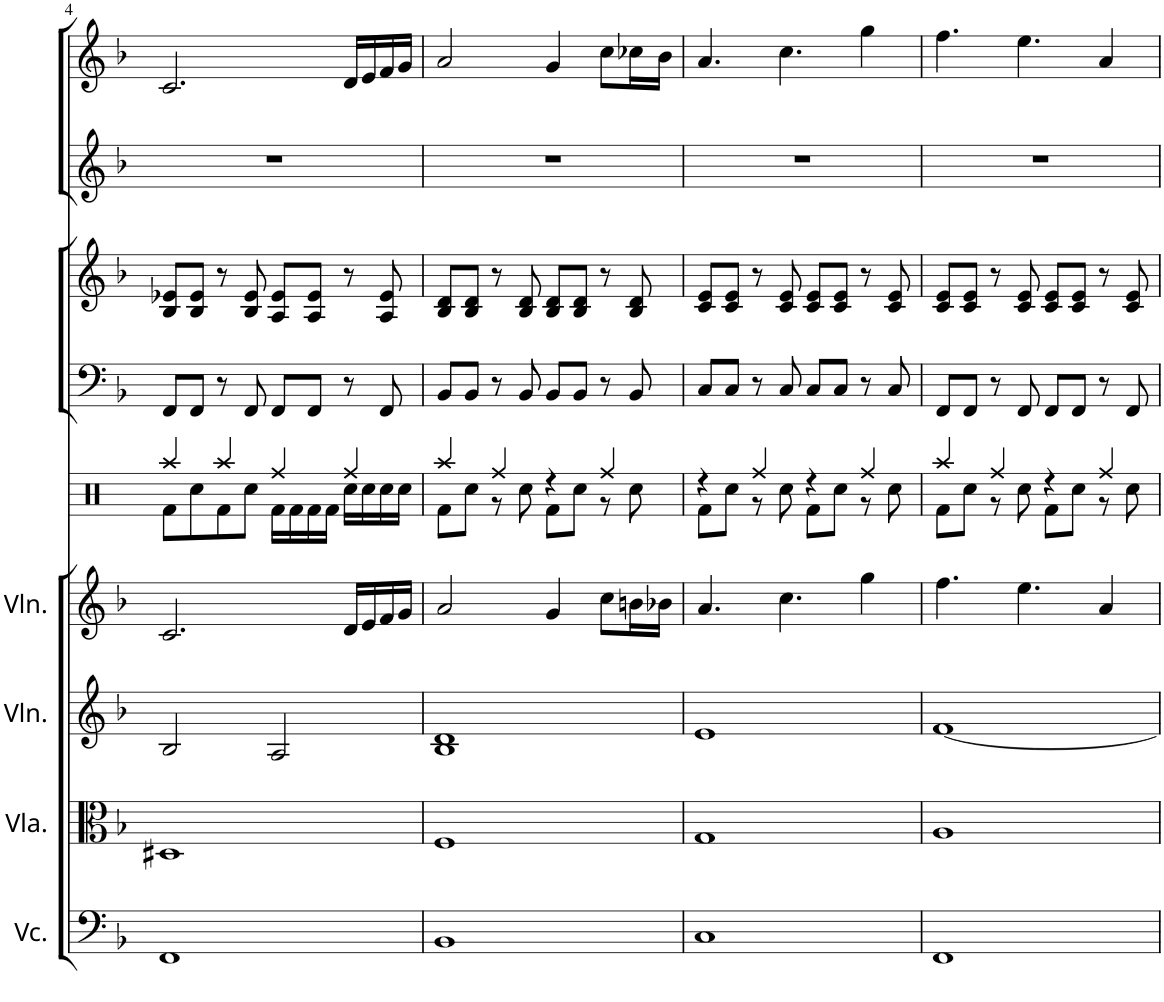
**kern	**kern	**kern	**kern	**kern	**kern	**kern	**kern	**kern
*part9	*part8	*part7	*part6	*part5	*part4	*part3	*part2	*part1
*staff9	*staff8	*staff7	*staff6	*staff5	*staff4	*staff3	*staff2	*staff1
*I"Violoncello	*I"Viola	*I"Violin	*I"Violin	*I"Drumset	*I"Violoncello	*I"Violin	*I"Trumpet	*I"Trumpet
*I'Vc.	*I'Vla.	*I'Vln.	*I'Vln.	*	*I'Vc	*I'Vln	*I'Tpt	*I'Tpt
!!LO:PB:g=z
*clefF4	*clefC3	*clefG2	*clefG2	*clefX	*clefF4	*clefG2	*clefG2	*clefG2
*	*	*	*	*	*	*	*ITrd1c2	*ITrd1c2
*k[b-]	*k[b-]	*k[b-]	*k[b-]	*k[]	*k[b-]	*k[b-]	*k[b-]	*k[b-]
*M4/4	*M4/4	*M4/4	*M4/4	*M4/4	*M4/4	*M4/4	*M4/4	*M4/4
=4	=4	=4	=4	=4	=4	=4	=4	=4
*	*	*	*	*^	*	*	*	*
1FF	1D#X	2B-/	2.c/	4Raa/	8Rf\L	8FF/L	8B-/ 8e-X/L	1r	2.c/
.	.	.	.	.	8Rcc\	8FF/J	8B-/ 8e-/J	.	.
.	.	.	.	4Raa/	8Rf\	8r	8r	.	.
.	.	.	.	.	8Rcc\J	8FF/	8B-/ 8e-/	.	.
.	.	2A/	.	4Rff/	16Rf\LL	8FF/L	8A/ 8e-/L	.	.
.	.	.	.	.	16Rf\	.	.	.	.
.	.	.	.	.	16Rf\	8FF/J	8A/ 8e-/J	.	.
.	.	.	.	.	16Rf\JJ	.	.	.	.
.	.	.	16d/LL	4Rff/	16Rcc\LL	8r	8r	.	16d/LL
.	.	.	16e/	.	16Rcc\	.	.	.	16e/
.	.	.	16f/	.	16Rcc\	8FF/	8A/ 8e-/	.	16f/
.	.	.	16g/JJ	.	16Rcc\JJ	.	.	.	16g/JJ
=5	=5	=5	=5	=5	=5	=5	=5	=5	=5
1BB-	1F	1B- 1d	2a/	4Raa/	8Rf\L	8BB-/L	8B-/ 8d/L	1r	2a/
.	.	.	.	.	8Rcc\J	8BB-/J	8B-/ 8d/J	.	.
.	.	.	.	4Rff/	8r	8r	8r	.	.
.	.	.	.	.	8Rcc\	8BB-/	8B-/ 8d/	.	.
.	.	.	4g/	4r	8Rf\L	8BB-/L	8B-/ 8d/L	.	4g/
.	.	.	.	.	8Rcc\J	8BB-/J	8B-/ 8d/J	.	.
.	.	.	8cc\L	4Rff/	8r	8r	8r	.	8cc\L
.	.	.	16bn\L	.	8Rcc\	8BB-/	8B-/ 8d/	.	16cc-X\L
.	.	.	16b-X\JJ	.	.	.	.	.	16b-\JJ
=6	=6	=6	=6	=6	=6	=6	=6	=6	=6
1C	1G	1e	4.a/	4r	8Rf\L	8C/L	8c/ 8e/L	1r	4.a/
.	.	.	.	.	8Rcc\J	8C/J	8c/ 8e/J	.	.
.	.	.	.	4Rff/	8r	8r	8r	.	.
.	.	.	4.cc\	.	8Rcc\	8C/	8c/ 8e/	.	4.cc\
.	.	.	.	4r	8Rf\L	8C/L	8c/ 8e/L	.	.
.	.	.	.	.	8Rcc\J	8C/J	8c/ 8e/J	.	.
.	.	.	4gg\	4Rff/	8r	8r	8r	.	4gg\
.	.	.	.	.	8Rcc\	8C/	8c/ 8e/	.	.
=7	=7	=7	=7	=7	=7	=7	=7	=7	=7
1FF	1A	[1f	4.ff\	4Raa/	8Rf\L	8FF/L	8c/ 8e/L	1r	4.ff\
.	.	.	.	.	8Rcc\J	8FF/J	8c/ 8e/J	.	.
.	.	.	.	4Rff/	8r	8r	8r	.	.
.	.	.	4.ee\	.	8Rcc\	8FF/	8c/ 8e/	.	4.ee\
.	.	.	.	4r	8Rf\L	8FF/L	8c/ 8e/L	.	.
.	.	.	.	.	8Rcc\J	8FF/J	8c/ 8e/J	.	.
.	.	.	4a/	4Rff/	8r	8r	8r	.	4a/
.	.	.	.	.	8Rcc\	8FF/	8c/ 8e/	.	.
*	*	*	*	*v	*v	*	*	*	*
=	=	=	=	=	=	=	=	=
*-	*-	*-	*-	*-	*-	*-	*-	*-
